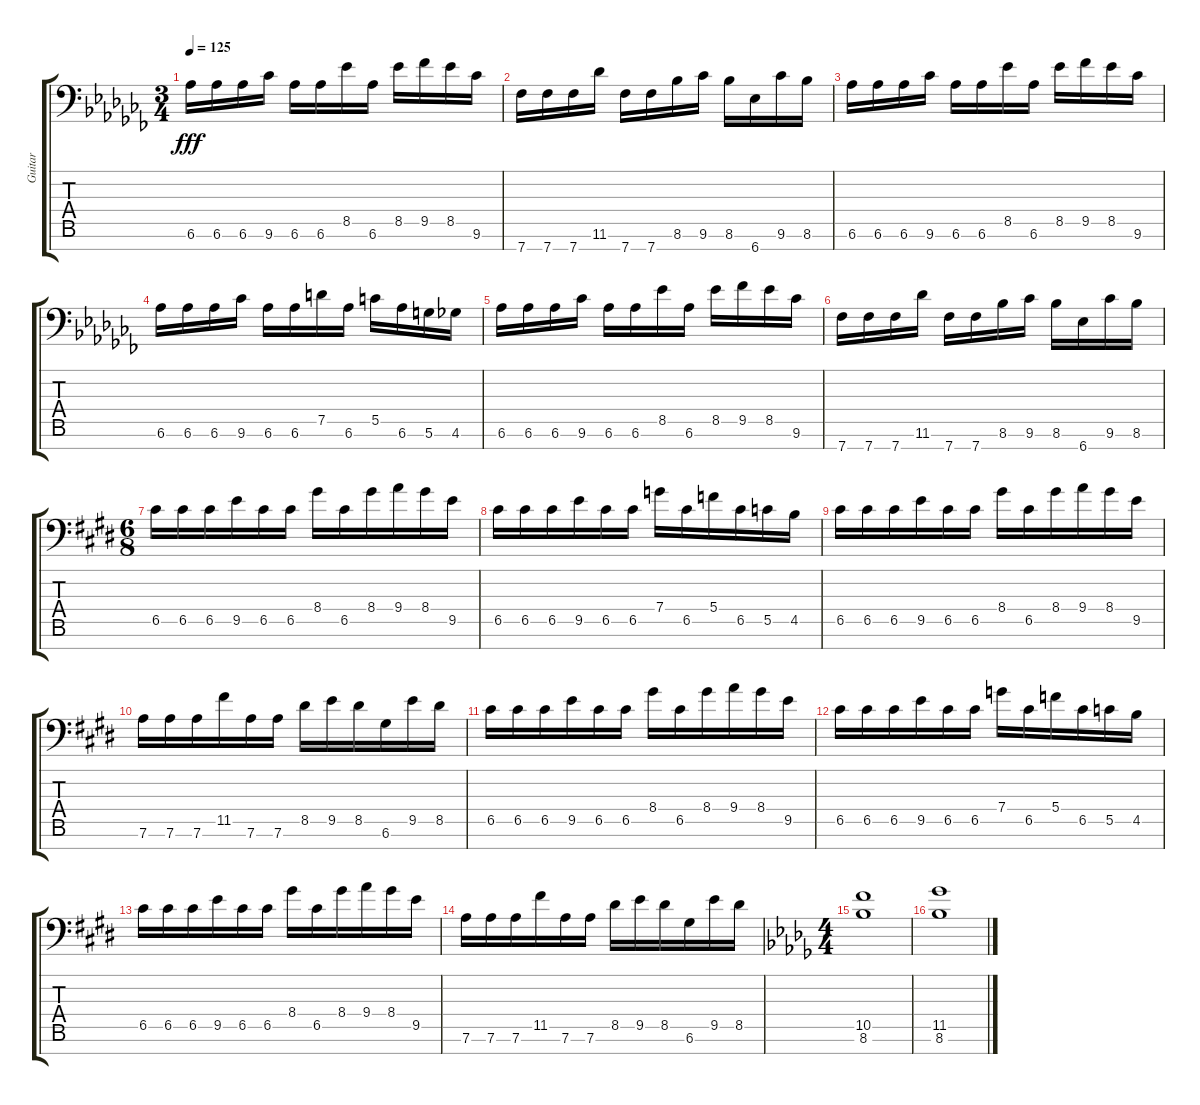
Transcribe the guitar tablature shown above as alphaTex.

\track ("Guitar" "Guitar") {instrument distortionguitar}
\staff {score tabs}
\tuning (D4 A3 F3 C3 G2 D2 A1) {hide}
\ts (3 4)
\tempo 125
\clef f4
\ks abminor
6.6.16{dy fff} 6.6.16 6.6.16 9.6.16 6.6.16 6.6.16 8.5.16 6.6.16 8.5.16 9.5.16 8.5.16 9.6.16 |
7.7.16 7.7.16 7.7.16 11.6.16 7.7.16 7.7.16 8.6.16 9.6.16 8.6.16 6.7.16 9.6.16 8.6.16 |
6.6.16 6.6.16 6.6.16 9.6.16 6.6.16 6.6.16 8.5.16 6.6.16 8.5.16 9.5.16 8.5.16 9.6.16 |
6.6.16 6.6.16 6.6.16 9.6.16 6.6.16 6.6.16 7.5.16 6.6.16 5.5.16 6.6.16 5.6.16 4.6.16 |
6.6.16 6.6.16 6.6.16 9.6.16 6.6.16 6.6.16 8.5.16 6.6.16 8.5.16 9.5.16 8.5.16 9.6.16 |
7.7.16 7.7.16 7.7.16 11.6.16 7.7.16 7.7.16 8.6.16 9.6.16 8.6.16 6.7.16 9.6.16 8.6.16 |
\ts (6 8)
\ks c#minor
6.5.16 6.5.16 6.5.16 9.5.16 6.5.16 6.5.16 8.4.16 6.5.16 8.4.16 9.4.16 8.4.16 9.5.16 |
6.5.16 6.5.16 6.5.16 9.5.16 6.5.16 6.5.16 7.4.16 6.5.16 5.4.16 6.5.16 5.5.16 4.5.16 |
6.5.16 6.5.16 6.5.16 9.5.16 6.5.16 6.5.16 8.4.16 6.5.16 8.4.16 9.4.16 8.4.16 9.5.16 |
7.6.16 7.6.16 7.6.16 11.5.16 7.6.16 7.6.16 8.5.16 9.5.16 8.5.16 6.6.16 9.5.16 8.5.16 |
6.5.16 6.5.16 6.5.16 9.5.16 6.5.16 6.5.16 8.4.16 6.5.16 8.4.16 9.4.16 8.4.16 9.5.16 |
6.5.16 6.5.16 6.5.16 9.5.16 6.5.16 6.5.16 7.4.16 6.5.16 5.4.16 6.5.16 5.5.16 4.5.16 |
6.5.16 6.5.16 6.5.16 9.5.16 6.5.16 6.5.16 8.4.16 6.5.16 8.4.16 9.4.16 8.4.16 9.5.16 |
7.6.16 7.6.16 7.6.16 11.5.16 7.6.16 7.6.16 8.5.16 9.5.16 8.5.16 6.6.16 9.5.16 8.5.16 |
\ts (4 4)
\section ("" "")
\ks bbminor
(10.5 8.6).1 |
(11.5 8.6).1
